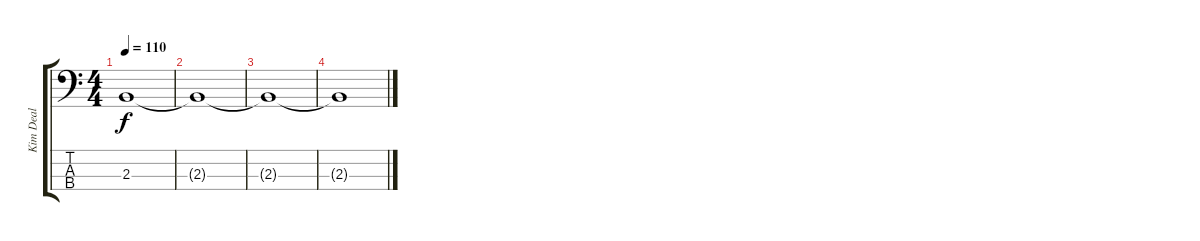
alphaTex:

\track ("Kim Deal" "Kim Deal") {instrument electricbasspick}
\staff {score tabs}
\tuning (G2 D2 A1 E1) {hide}
\ts (4 4)
\tempo 110
\clef f4
\ks c
2.3.1{dy f} |
2.3{t}.1 |
2.3{t}.1 |
2.3{t}.1
